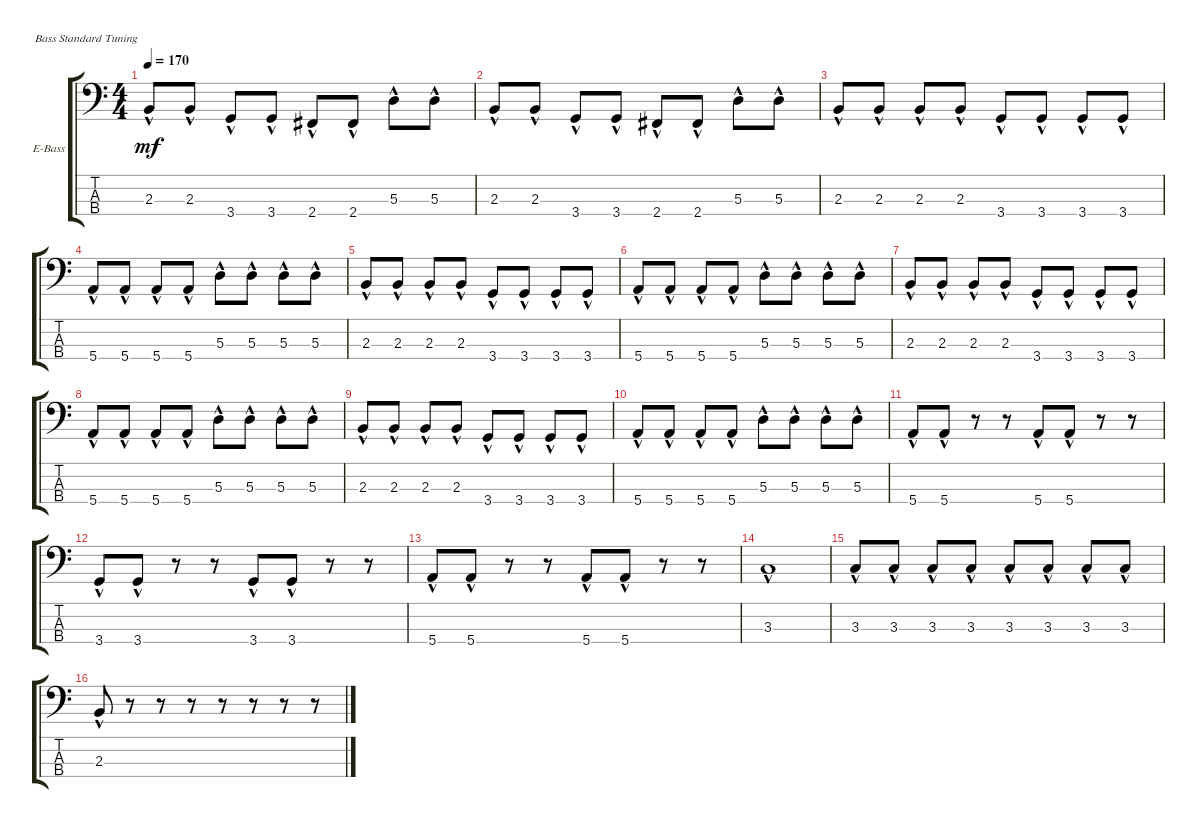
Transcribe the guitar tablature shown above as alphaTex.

\defaultSystemsLayout 4
\bracketExtendMode groupsimilarinstruments
\firstSystemTrackNameOrientation horizontal
\otherSystemsTrackNameOrientation horizontal
\track ("Electric Bass" "E-Bass") {instrument electricbassfinger}
\staff {score tabs}
\tuning (G2 D2 A1 E1)
\ts (4 4)
\tempo 170
\clef f4
\ks c
2.3{hac}.8{dy mf} 2.3{hac}.8 3.4{hac}.8 3.4{hac}.8 2.4{hac}.8 2.4{hac}.8 5.3{hac}.8 5.3{hac}.8 |
2.3{hac}.8 2.3{hac}.8 3.4{hac}.8 3.4{hac}.8 2.4{hac}.8 2.4{hac}.8 5.3{hac}.8 5.3{hac}.8 |
2.3{hac}.8 2.3{hac}.8 2.3{hac}.8 2.3{hac}.8 3.4{hac}.8 3.4{hac}.8 3.4{hac}.8 3.4{hac}.8 |
5.4{hac}.8 5.4{hac}.8 5.4{hac}.8 5.4{hac}.8 5.3{hac}.8 5.3{hac}.8 5.3{hac}.8 5.3{hac}.8 |
2.3{hac}.8 2.3{hac}.8 2.3{hac}.8 2.3{hac}.8 3.4{hac}.8 3.4{hac}.8 3.4{hac}.8 3.4{hac}.8 |
5.4{hac}.8 5.4{hac}.8 5.4{hac}.8 5.4{hac}.8 5.3{hac}.8 5.3{hac}.8 5.3{hac}.8 5.3{hac}.8 |
2.3{hac}.8 2.3{hac}.8 2.3{hac}.8 2.3{hac}.8 3.4{hac}.8 3.4{hac}.8 3.4{hac}.8 3.4{hac}.8 |
5.4{hac}.8 5.4{hac}.8 5.4{hac}.8 5.4{hac}.8 5.3{hac}.8 5.3{hac}.8 5.3{hac}.8 5.3{hac}.8 |
2.3{hac}.8 2.3{hac}.8 2.3{hac}.8 2.3{hac}.8 3.4{hac}.8 3.4{hac}.8 3.4{hac}.8 3.4{hac}.8 |
5.4{hac}.8 5.4{hac}.8 5.4{hac}.8 5.4{hac}.8 5.3{hac}.8 5.3{hac}.8 5.3{hac}.8 5.3{hac}.8 |
5.4{hac}.8 5.4{hac}.8 r.8 r.8 5.4{hac}.8 5.4{hac}.8 r.8 r.8 |
3.4{hac}.8 3.4{hac}.8 r.8 r.8 3.4{hac}.8 3.4{hac}.8 r.8 r.8 |
5.4{hac}.8 5.4{hac}.8 r.8 r.8 5.4{hac}.8 5.4{hac}.8 r.8 r.8 |
3.3{hac}.1 |
3.3{hac}.8 3.3{hac}.8 3.3{hac}.8 3.3{hac}.8 3.3{hac}.8 3.3{hac}.8 3.3{hac}.8 3.3{hac}.8 |
2.3{hac}.8 r.8 r.8 r.8 r.8 r.8 r.8 r.8
